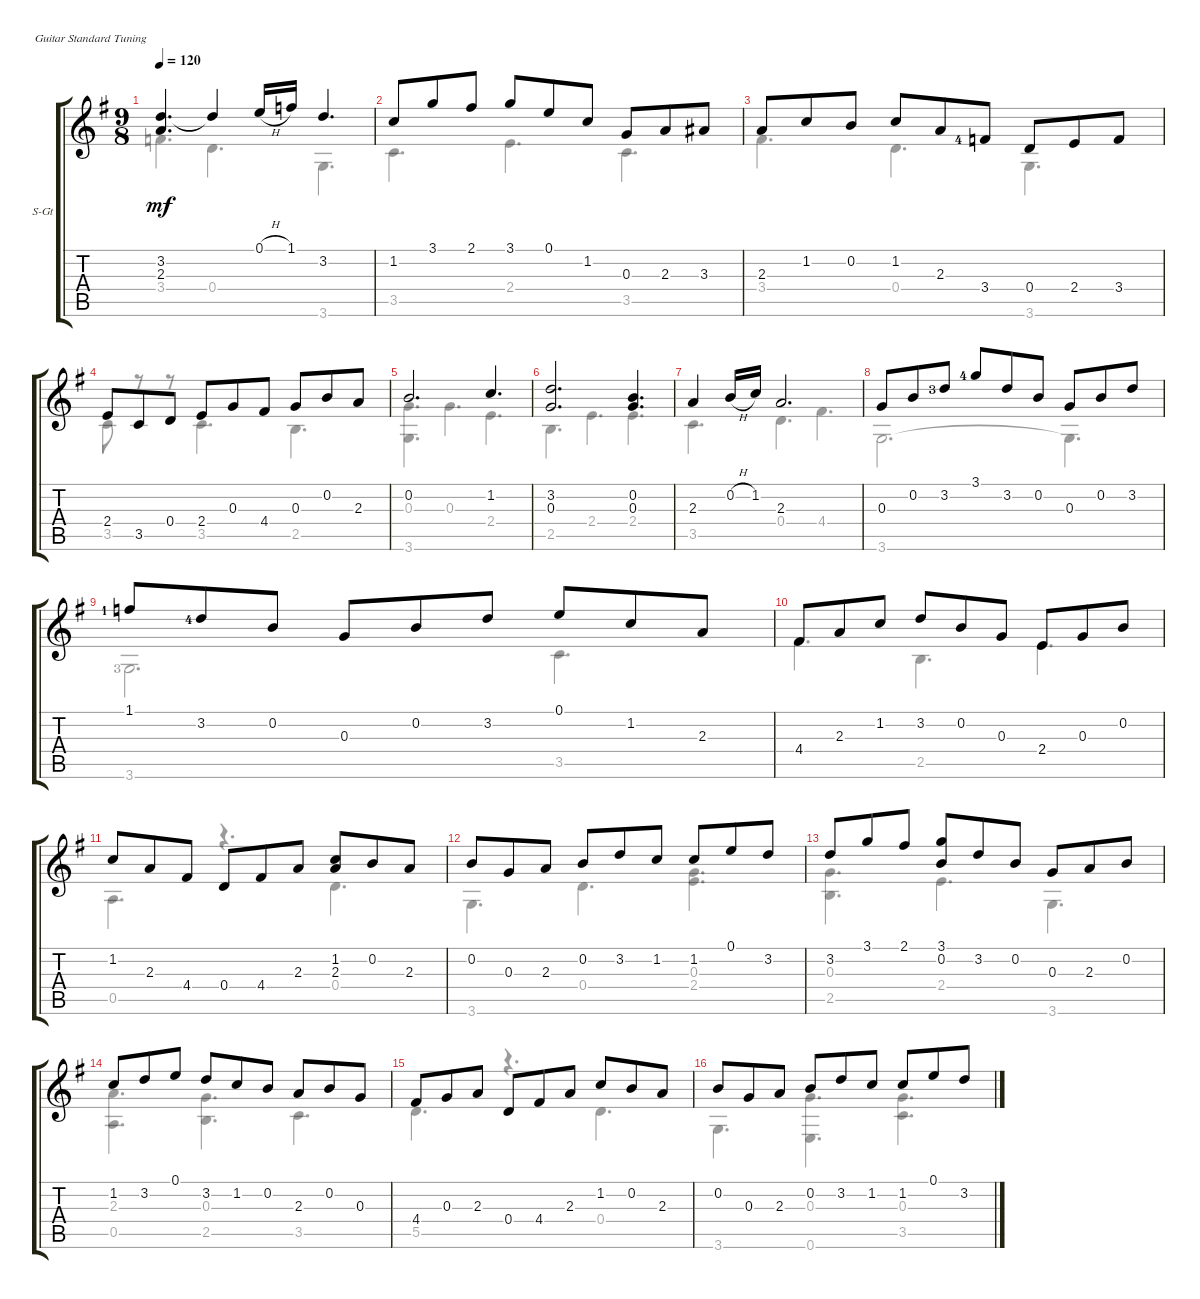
\defaultSystemsLayout 4
\bracketExtendMode groupsimilarinstruments
\firstSystemTrackNameOrientation horizontal
\otherSystemsTrackNameOrientation horizontal
\track ("Steel Guitar" "S-Gt") {instrument acousticguitarsteel}
\staff {score tabs}
\tuning (E4 B3 G3 D3 A2 E2)
\voice
\ts (9 8)
\tempo 120
\clef g2
\ks g
(3.2 2.3).4{d dy mf} 3.2{t}.4 0.1{h}.16 1.1.16 3.2.4{d} |
1.2.8 3.1.8 2.1.8 3.1.8 0.1.8 1.2.8 0.3.8 2.3.8 3.3.8 |
2.3.8 1.2.8 0.2.8 1.2.8 2.3.8 3.4{lf 5}.8 0.4.8 2.4.8 3.4.8 |
2.4.8 3.5.8 0.4.8 2.4.8 0.3.8 4.4.8 0.3.8 0.2.8 2.3.8 |
0.2.2{d} 1.2.4{d} |
(0.3 3.2).2{d} (0.2 0.3).4{d} |
2.3.4 0.2{h}.16 1.2.16 2.3.2{d} |
0.3.8 0.2.8 3.2{lf 4}.8 3.1{lf 5}.8 3.2.8 0.2.8 0.3.8 0.2.8 3.2.8 |
1.1{lf 2}.8 3.2{lf 5}.8 0.2.8 0.3.8 0.2.8 3.2.8 0.1.8 1.2.8 2.3.8 |
4.4.8 2.3.8 1.2.8 3.2.8 0.2.8 0.3.8 2.4.8 0.3.8 0.2.8 |
1.2.8 2.3.8 4.4.8 0.4.8 4.4.8 2.3.8 (1.2 2.3).8 0.2.8 2.3.8 |
0.2.8 0.3.8 2.3.8 0.2.8 3.2.8 1.2.8 1.2.8 0.1.8 3.2.8 |
3.2.8 3.1.8 2.1.8 (3.1 0.2).8 3.2.8 0.2.8 0.3.8 2.3.8 0.2.8 |
1.2.8 3.2.8 0.1.8 3.2.8 1.2.8 0.2.8 2.3.8 0.2.8 0.3.8 |
4.4.8 0.3.8 2.3.8 0.4.8 4.4.8 2.3.8 1.2.8 0.2.8 2.3.8 |
0.2.8 0.3.8 2.3.8 0.2.8 3.2.8 1.2.8 1.2.8 0.1.8 3.2.8
\voice
\clef g2
\ottava regular
\simile none
\ks g
3.4.4{d dy mf} 0.4.4{d} 3.6.4{d} |
3.5.4{d} 2.4.4{d} 3.5.4{d} |
3.4.4{d} 0.4.4{d} 3.6.4{d} |
3.5.8 r.8 r.8 3.5.4{d} 2.5.4{d} |
(3.6 0.3).4{d} 0.3.4{d} 2.4.4{d} |
2.5.4{d} 2.4.4{d} 2.4.4{d} |
3.5.4{d} 0.4.4{d} 4.4.4{d} |
3.6.2{d} 3.6{t}.4{d} |
3.6{lf 4}.2{d} 3.5.4{d} |
4.4.4{d} 2.5.4{d} 2.4.4{d} |
0.5.4{d} r.4{d} 0.4.4{d} |
3.6.4{d} 0.4.4{d} (2.4 0.3).4{d} |
(2.5 0.3).4{d} 2.4.4{d} 3.6.4{d} |
(0.5 2.3).4{d} (2.5 0.3).4{d} 3.5.4{d} |
5.5.4{d} r.4{d} 0.4.4{d} |
3.6.4{d} (0.6 0.3).4{d} (3.5 0.3).4{d}
